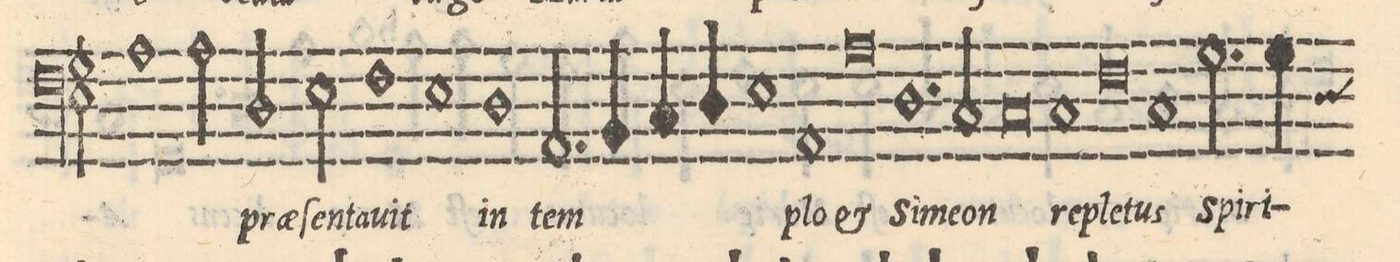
**kern	**text
*I"BASSVS	*
*clefF4	*
*k[]	*
*met(C|)	*
*M2/1	*
=17-	=17-
1A	Ie-
2A\	-sum
*	*Xij
2D/	prae-
=18-	=18-
2E\	-ſen-
1F	-ta-
1E\	-uit
=19-	=19-
1D	in
2.AA/	tem-
=20-	=20-
4BB/	.
4Cny/	.
4D/	.
1E	.
=21-	=21-
1AA	-plo
0A	et
=22-	=22-
1.D	Si-
=23-	=23-
2C/	-me-
0C	-on
=24-	=24-
1C	re-
=25-	=25-
0F	-ple-
=26-	=26-
1C	-tus
2.Gny\	Spi-
4G\	-ri-
*custos:D	*
*-	*-
